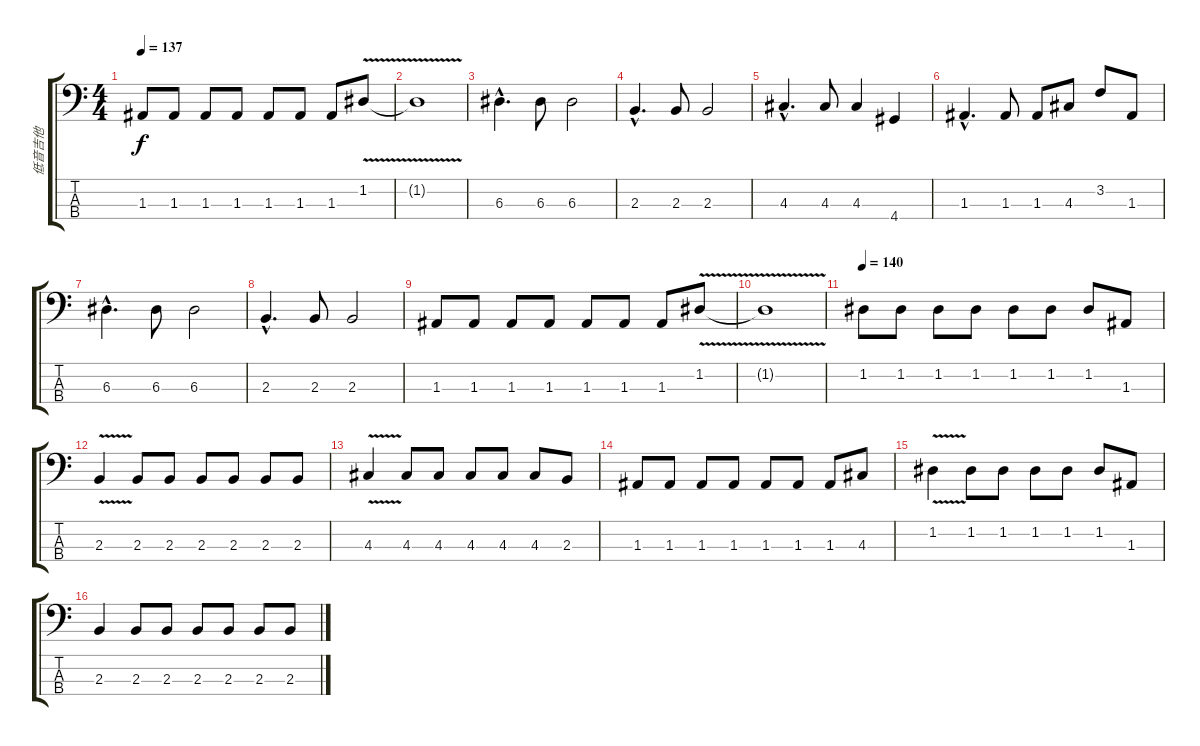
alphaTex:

\track ("低音吉他" "低音吉他") {instrument electricbassfinger}
\staff {score tabs}
\tuning (G2 D2 A1 E1) {hide}
\ts (4 4)
\tempo 137
\clef f4
\ks c
1.3.8{dy f} 1.3.8 1.3.8 1.3.8 1.3.8 1.3.8 1.3.8 1.2{v}.8 |
1.2{t}.1 |
6.3{hac}.4{d} 6.3.8 6.3.2 |
2.3{hac}.4{d} 2.3.8 2.3.2 |
4.3{hac}.4{d} 4.3.8 4.3.4 4.4.4 |
1.3{hac}.4{d} 1.3.8 1.3.8 4.3.8 3.2.8 1.3.8 |
6.3{hac}.4{d} 6.3.8 6.3.2 |
2.3{hac}.4{d} 2.3.8 2.3.2 |
1.3.8 1.3.8 1.3.8 1.3.8 1.3.8 1.3.8 1.3.8 1.2{v}.8 |
1.2{t}.1 |
\tempo 140
1.2.8 1.2.8 1.2.8 1.2.8 1.2.8 1.2.8 1.2.8 1.3.8 |
2.3{v}.4 2.3.8 2.3.8 2.3.8 2.3.8 2.3.8 2.3.8 |
4.3{v}.4 4.3.8 4.3.8 4.3.8 4.3.8 4.3.8 2.3.8 |
1.3.8 1.3.8 1.3.8 1.3.8 1.3.8 1.3.8 1.3.8 4.3.8 |
1.2{v}.4 1.2.8 1.2.8 1.2.8 1.2.8 1.2.8 1.3.8 |
2.3.4 2.3.8 2.3.8 2.3.8 2.3.8 2.3.8 2.3.8
